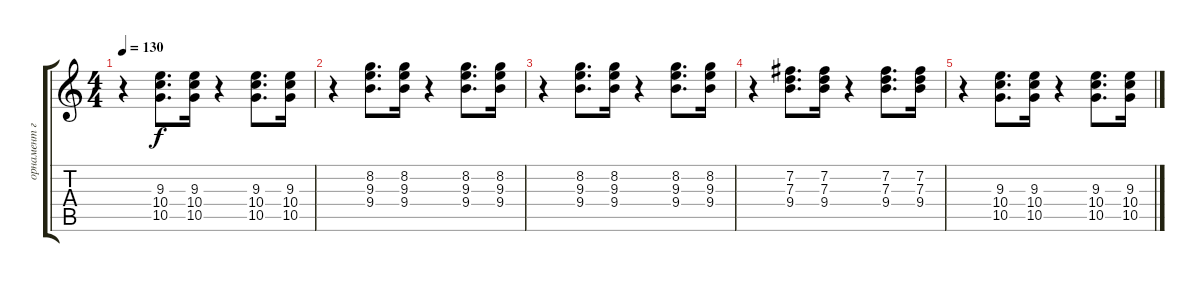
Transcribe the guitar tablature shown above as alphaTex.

\track ("орнамент гитара" "орнамент г") {instrument electricguitarmuted}
\staff {score tabs}
\tuning (E4 B3 G3 D3 A2 E2) {hide}
\ts (4 4)
\tempo 130
\clef g2
\ks c
r.4{dy f} (9.3 10.4 10.5).8{d} (9.3 10.4 10.5).16 r.4 (9.3 10.4 10.5).8{d} (9.3 10.4 10.5).16 |
r.4 (8.2 9.3 9.4).8{d} (8.2 9.3 9.4).16 r.4 (8.2 9.3 9.4).8{d} (8.2 9.3 9.4).16 |
r.4 (8.2 9.3 9.4).8{d} (8.2 9.3 9.4).16 r.4 (8.2 9.3 9.4).8{d} (8.2 9.3 9.4).16 |
r.4 (7.2 7.3 9.4).8{d} (7.2 7.3 9.4).16 r.4 (7.2 7.3 9.4).8{d} (7.2 7.3 9.4).16 |
r.4 (9.3 10.4 10.5).8{d} (9.3 10.4 10.5).16 r.4 (9.3 10.4 10.5).8{d} (9.3 10.4 10.5).16
